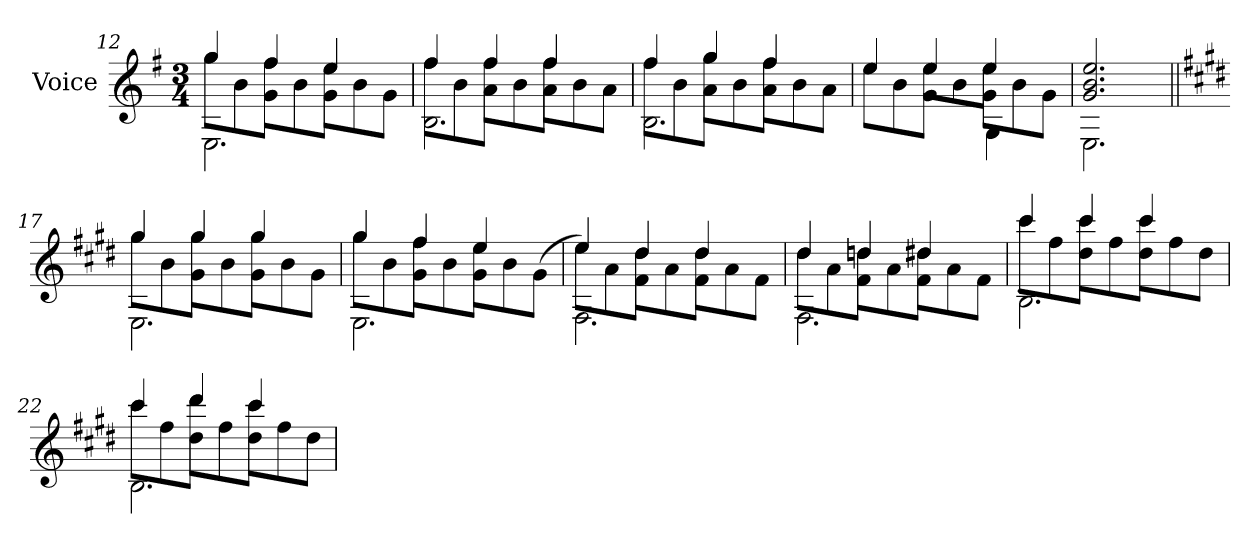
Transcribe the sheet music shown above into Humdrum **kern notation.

**kern
*part1
*staff1
*I"Voice
*I'Voice
*clefG2
*k[f#]
*M3/4
=12
*^
*	*^
*	*	*^
*	*	*	*^
4gg/	8gg\L	2.E\	4ryy	2ryy
.	8b\	.	.	.
4ff#/	8g\J	.	8ff#\L	.
.	2ryy	.	8b\	.
4ee/	.	.	8g\J	8ee\L
.	.	.	4ryy	8b\
8ryy	.	8ryy	.	8g\J
!!LO:LB:g=z	!!	!!	!!	!!
=13	=13	=13	=13	=13
4ff#/	8ff#\L	2.B\	4ryy	2ryy
.	8b\	.	.	.
4ff#/	8a\J	.	8ff#\L	.
.	2ryy	.	8b\	.
4ff#/	.	.	8a\J	8ff#\L
.	.	.	4ryy	8b\
8ryy	.	8ryy	.	8a\J
=14	=14	=14	=14	=14
4ff#/	8ff#\L	2.B\	4ryy	2ryy
.	8b\	.	.	.
4gg/	8a\J	.	8gg\L	.
.	2ryy	.	8b\	.
4ff#/	.	.	8a\J	8ff#\L
.	.	.	4ryy	8b\
8ryy	.	8ryy	.	8a\J
=15	=15	=15	=15	=15
4ee/	8ee\L	4ryy	2ryy	2ryy
.	8b\	.	.	.
4ee/	8g\J	8ee\L	.	.
.	2ryy	8b\	.	.
4ee/	.	8g\J	8ee\L	4G\
.	.	4ryy	8b\	.
8ryy	.	.	8g\J	8ryy
*	*v	*v	*v	*v
=16	=16
2.g/ 2.b/ 2.ee/	2.E\
*v	*v
!!LO:LB:g=z
=17||
*k[f#c#g#d#]
*^
*	*^
*	*	*^
*	*	*	*^
4gg#/	8gg#\L	2.E\	4ryy	2ryy
.	8b\	.	.	.
4gg#/	8g#\J	.	8gg#\L	.
.	2ryy	.	8b\	.
4gg#/	.	.	8g#\J	8gg#\L
.	.	.	4ryy	8b\
8ryy	.	8ryy	.	8g#\J
=18	=18	=18	=18	=18
4gg#/	8gg#\L	2.E\	4ryy	2ryy
.	8b\	.	.	.
4ff#/	8g#\J	.	8ff#\L	.
.	2ryy	.	8b\	.
4ee/	.	.	8g#\J	8ee\L
.	.	.	4ryy	8b\
8ryy	.	8ryy	.	(>8g#\J
=19	=19	=19	=19	=19
4ee/	8ee\L)	2.F#\	4ryy	2ryy
.	8a\	.	.	.
4dd#/	8f#\J	.	8dd#\L	.
.	2ryy	.	8a\	.
4dd#/	.	.	8f#\J	8dd#\L
.	.	.	4ryy	8a\
8ryy	.	8ryy	.	8f#\J
=20	=20	=20	=20	=20
4dd#/	8dd#\L	2.F#\	4ryy	2ryy
.	8a\	.	.	.
4ddn/	8f#\J	.	8ddn\L	.
.	2ryy	.	8a\	.
4dd#X/	.	.	8f#\J	8dd#X\L
.	.	.	4ryy	8a\
8ryy	.	8ryy	.	8f#\J
!!LO:LB:g=z	!!	!!	!!	!!
=21	=21	=21	=21	=21
4ccc#/	8ccc#'>\L	2.B\	4ryy	2ryy
.	8ff#\	.	.	.
4ccc#/	8dd#\J	.	8ccc#\L	.
.	2ryy	.	8ff#\	.
4ccc#/	.	.	8dd#\J	8ccc#\L
.	.	.	4ryy	8ff#\
8ryy	.	8ryy	.	8dd#\J
=22	=22	=22	=22	=22
4ccc#/	8ccc#\L	2.B\	4ryy	2ryy
.	8ff#\	.	.	.
4ddd#/	8dd#\J	.	8ddd#\L	.
.	2ryy	.	8ff#\	.
4ccc#/	.	.	8dd#\J	8ccc#\L
.	.	.	4ryy	8ff#\
8ryy	.	8ryy	.	8dd#\J
*v	*v	*v	*v	*v
=
*-
